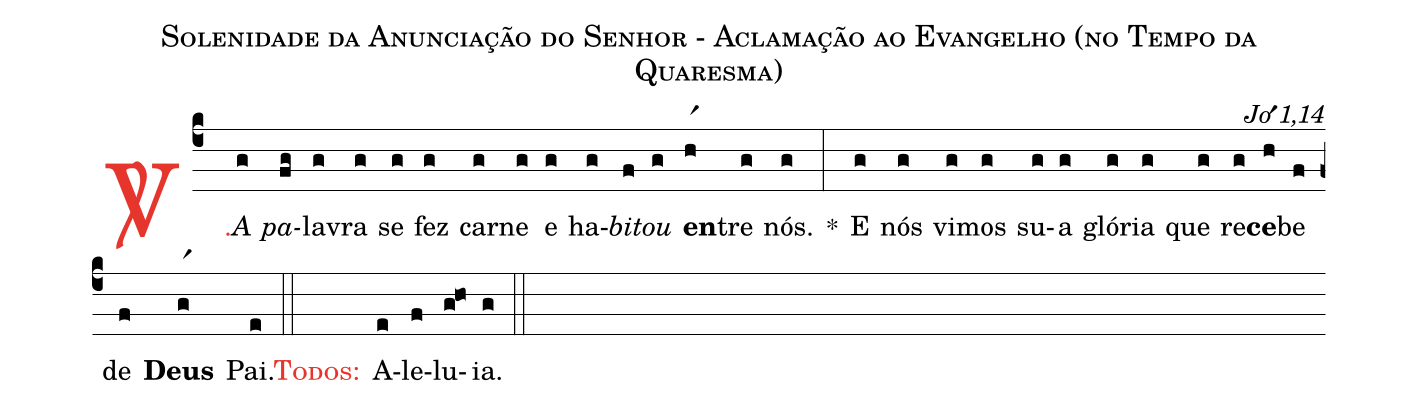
name: Solenidade da Anunciação do Senhor - Aclamação ao Evangelho (no Tempo da Quaresma);
commentary: Jo 1,14;
%%
(c4)

<c><sp>V/</sp>.</c>() <i>A</i>(g) <i>pa</i>(fg)la(g)vra(g) se(g) fez(g) car(g)ne(g) e(g) ha(g)<i>bi</i>(f)<i>tou</i>(g) <b>en</b>(hr1)tre(g) nós.(g) *(:) E(g) nós(g) vi(g)mos(g) su(g)a(g) gló(g)ria(g) que(g) re(g)<b>ce</b>(hr1)be(f) de(f) <b>Deus</b>(gr1) Pai.(e)

(::)

<c><sc>Todos</sc>:</c>() A(e)le(f)lu(g!ho)ia.(g)

(::)
